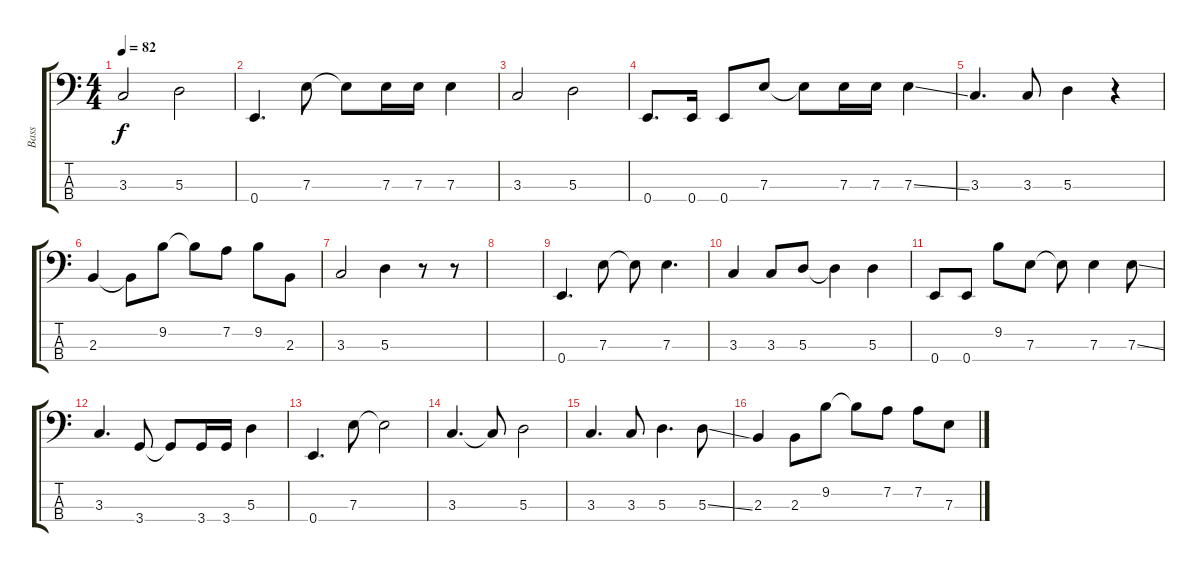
\track ("Bass" "Bass") {instrument electricbassfinger}
\staff {score tabs}
\tuning (G2 D2 A1 E1) {hide}
\ts (4 4)
\tempo 82
\clef f4
\ks c
3.3.2{dy f} 5.3.2 |
0.4.4{d} 7.3.8 7.3{t}.8 7.3.16 7.3.16 7.3.4 |
3.3.2 5.3.2 |
0.4.8{d} 0.4.16 0.4.8 7.3.8 7.3{t}.8 7.3.16 7.3.16 7.3{ss}.4 |
3.3.4{d} 3.3.8 5.3.4 r.4 |
2.3.4 2.3{t}.8 9.2.8 9.2{t}.8 7.2.8 9.2.8 2.3.8 |
3.3.2 5.3.4 r.8 r.8 |
|
0.4.4{d} 7.3.8 7.3{t}.8 7.3.4{d} |
3.3.4 3.3.8 5.3.8 5.3{t}.4 5.3.4 |
0.4.8 0.4.8 9.2.8 7.3.8 7.3{t}.8 7.3.4 7.3{ss}.8 |
3.3.4{d} 3.4.8 3.4{t}.8 3.4.16 3.4.16 5.3.4 |
0.4.4{d} 7.3.8 7.3{t}.2 |
3.3.4{d} 3.3{t}.8 5.3.2 |
3.3.4{d} 3.3.8 5.3.4{d} 5.3{ss}.8 |
2.3.4 2.3.8 9.2.8 9.2{t}.8 7.2.8 7.2.8 7.3{ss}.8
